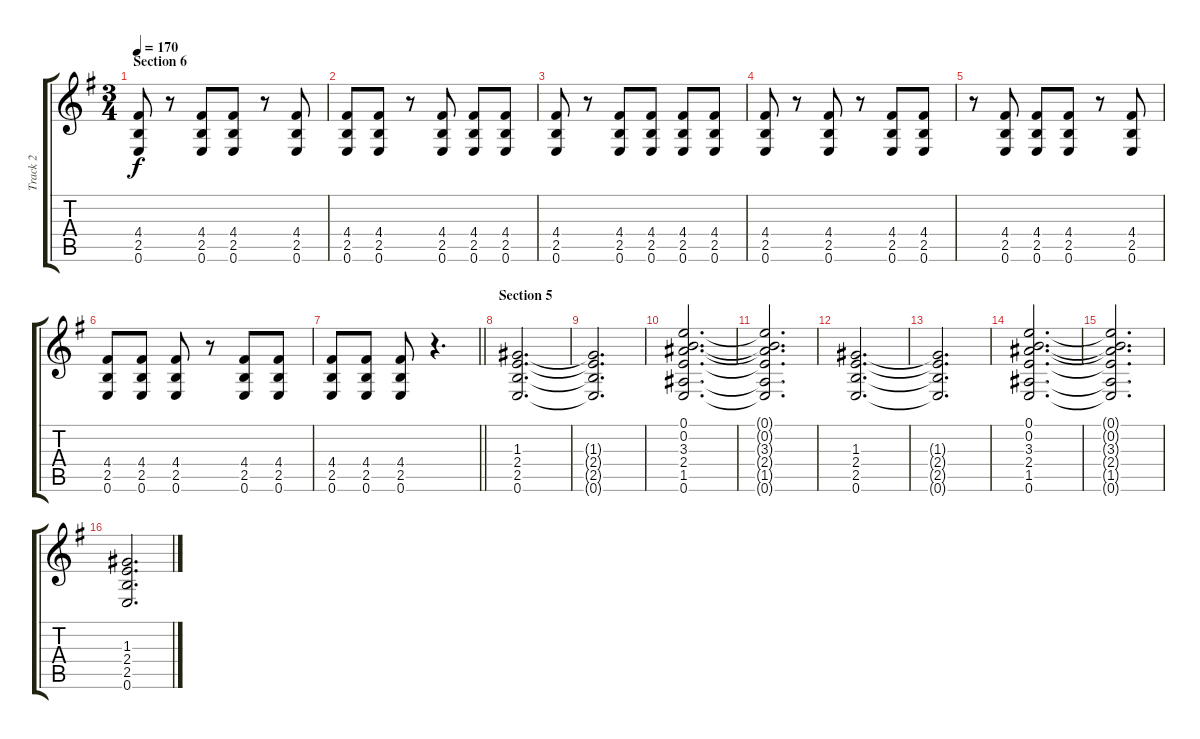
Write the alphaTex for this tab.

\track ("Track 2" "Track 2") {instrument distortionguitar}
\staff {score tabs}
\tuning (E4 B3 G3 D3 A2 E2) {hide}
\ts (3 4)
\section ("" "Section 6")
\tempo 170
\clef g2
\ks g
(4.4 2.5 0.6).8{dy f} r.8 (4.4 2.5 0.6).8 (4.4 2.5 0.6).8 r.8 (4.4 2.5 0.6).8 |
(4.4 2.5 0.6).8 (4.4 2.5 0.6).8 r.8 (4.4 2.5 0.6).8 (4.4 2.5 0.6).8 (4.4 2.5 0.6).8 |
(4.4 2.5 0.6).8 r.8 (4.4 2.5 0.6).8 (4.4 2.5 0.6).8 (4.4 2.5 0.6).8 (4.4 2.5 0.6).8 |
(4.4 2.5 0.6).8 r.8 (4.4 2.5 0.6).8 r.8 (4.4 2.5 0.6).8 (4.4 2.5 0.6).8 |
r.8 (4.4 2.5 0.6).8 (4.4 2.5 0.6).8 (4.4 2.5 0.6).8 r.8 (4.4 2.5 0.6).8 |
(4.4 2.5 0.6).8 (4.4 2.5 0.6).8 (4.4 2.5 0.6).8 r.8 (4.4 2.5 0.6).8 (4.4 2.5 0.6).8 |
\barLineRight lightlight
(4.4 2.5 0.6).8 (4.4 2.5 0.6).8 (4.4 2.5 0.6).8 r.4{d} |
\section ("" "Section 5")
(1.3 2.4 2.5 0.6).2{d} |
(1.3{t} 2.4{t} 2.5{t} 0.6{t}).2{d} |
(0.1 0.2 3.3 2.4 1.5 0.6).2{d} |
(0.1{t} 0.2{t} 3.3{t} 2.4{t} 1.5{t} 0.6{t}).2{d} |
(1.3 2.4 2.5 0.6).2{d} |
(1.3{t} 2.4{t} 2.5{t} 0.6{t}).2{d} |
(0.1 0.2 3.3 2.4 1.5 0.6).2{d volume 12} |
(0.1{t} 0.2{t} 3.3{t} 2.4{t} 1.5{t} 0.6{t}).2{d} |
(1.3 2.4 2.5 0.6).2{d}
